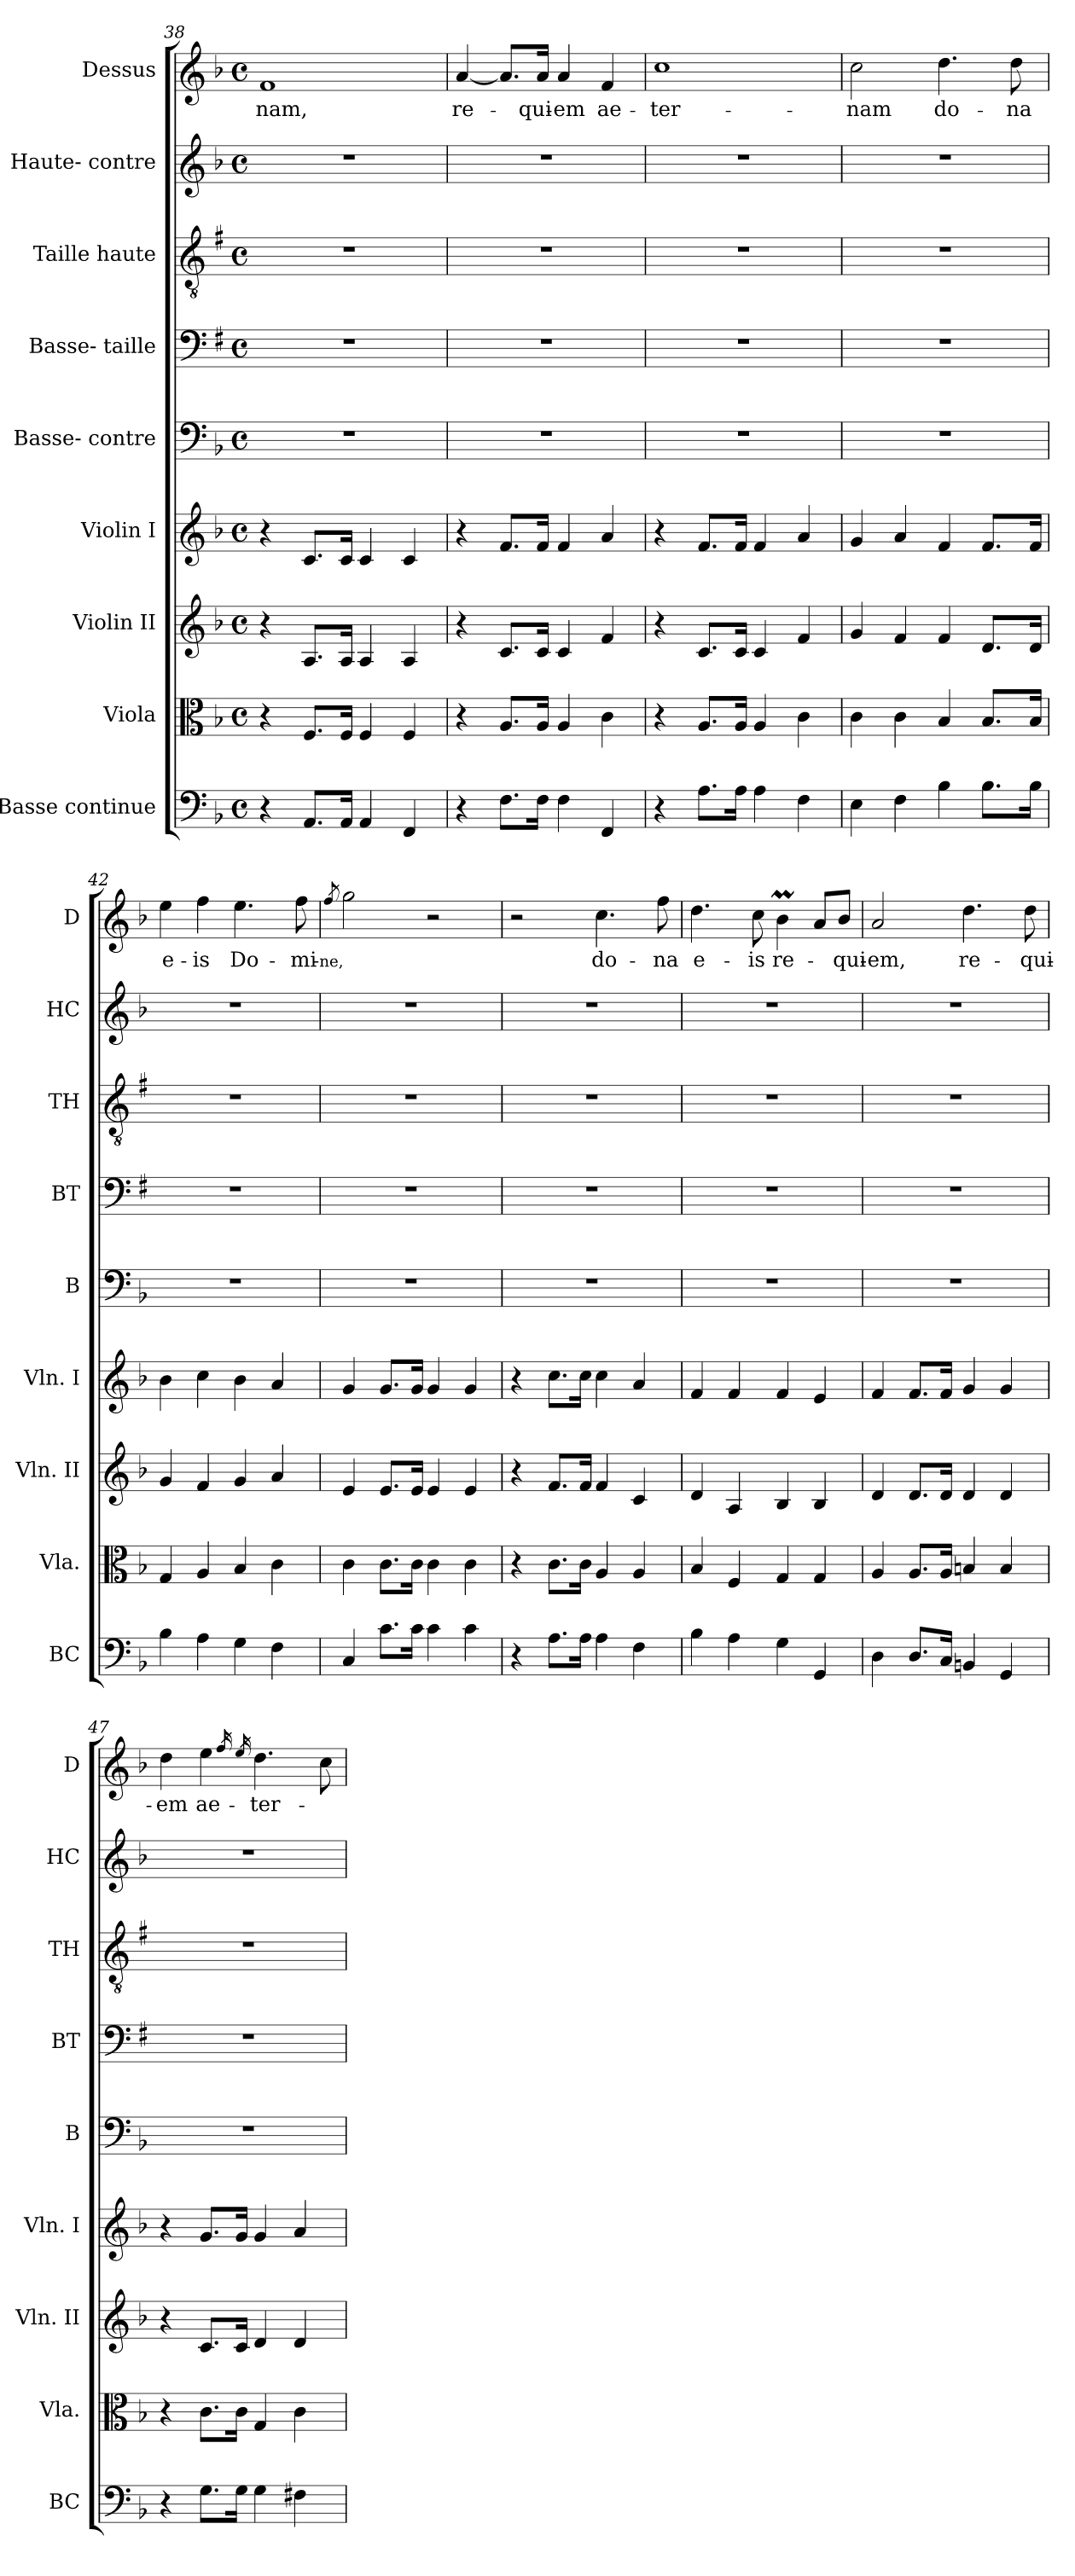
**kern	**kern	**kern	**kern	**kern	**kern	**kern	**kern	**kern	**text
*part9	*part8	*part7	*part6	*part5	*part4	*part3	*part2	*part1	*part1
*staff9	*staff8	*staff7	*staff6	*staff5	*staff4	*staff3	*staff2	*staff1	*staff1
*I"Basse  continue	*I"Viola	*I"Violin II	*I"Violin I	*I"Basse- contre	*I"Basse- taille	*I"Taille haute	*I"Haute- contre	*I"Dessus	*
*I'BC	*I'Vla.	*I'Vln. II	*I'Vln. I	*I'B	*I'BT	*I'TH	*I'HC	*I'D	*
*clefF4	*clefC3	*clefG2	*clefG2	*clefF4	*clefF4	*clefGv2	*clefG2	*clefG2	*
*	*	*	*	*	*ITrd1c2	*ITrd1c2	*	*	*
*k[b-]	*k[b-]	*k[b-]	*k[b-]	*k[b-]	*k[b-]	*k[b-]	*k[b-]	*k[b-]	*
*F:	*F:	*F:	*F:	*F:	*F:	*F:	*F:	*F:	*
*M4/4	*M4/4	*M4/4	*M4/4	*M4/4	*M4/4	*M4/4	*M4/4	*M4/4	*
*met(c)	*met(c)	*met(c)	*met(c)	*met(c)	*met(c)	*met(c)	*met(c)	*met(c)	*
=38	=38	=38	=38	=38	=38	=38	=38	=38	=38
!	!	!	!	!	!	!	!	!	!LO:LY:b
4r	4r	4r	4r	1r	1r	1r	1r	1f	-nam,
8.AA/L	8.F/L	8.A/L	8.c/L	.	.	.	.	.	.
16AA/Jk	16F/Jk	16A/Jk	16c/Jk	.	.	.	.	.	.
4AA/	4F/	4A/	4c/	.	.	.	.	.	.
4FF/	4F/	4A/	4c/	.	.	.	.	.	.
=39	=39	=39	=39	=39	=39	=39	=39	=39	=39
!	!	!	!	!	!	!	!	!	!LO:LY:b
4r	4r	4r	4r	1r	1r	1r	1r	[4a/	re-
8.F\L	8.A/L	8.c/L	8.f/L	.	.	.	.	8.a/L]	.
!	!	!	!	!	!	!	!	!	!LO:LY:b
16F\Jk	16A/Jk	16c/Jk	16f/Jk	.	.	.	.	16a/Jk	-qui-
!	!	!	!	!	!	!	!	!	!LO:LY:b
4F\	4A/	4c/	4f/	.	.	.	.	4a/	-em
!	!	!	!	!	!	!	!	!	!LO:LY:b
4FF/	4c\	4f/	4a/	.	.	.	.	4f/	ae-
=40	=40	=40	=40	=40	=40	=40	=40	=40	=40
!	!	!	!	!	!	!	!	!	!LO:LY:b
4r	4r	4r	4r	1r	1r	1r	1r	1cc	-ter-
8.A\L	8.A/L	8.c/L	8.f/L	.	.	.	.	.	.
16A\Jk	16A/Jk	16c/Jk	16f/Jk	.	.	.	.	.	.
4A\	4A/	4c/	4f/	.	.	.	.	.	.
4F\	4c\	4f/	4a/	.	.	.	.	.	.
!!LO:LB:g=z
=41	=41	=41	=41	=41	=41	=41	=41	=41	=41
!	!	!	!	!	!	!	!	!	!LO:LY:b
4E\	4c\	4g/	4g/	1r	1r	1r	1r	2cc\	-nam
4F\	4c\	4f/	4a/	.	.	.	.	.	.
!	!	!	!	!	!	!	!	!	!LO:LY:b
4B-\	4B-/	4f/	4f/	.	.	.	.	4.dd\	do-
8.B-\L	8.B-/L	8.d/L	8.f/L	.	.	.	.	.	.
!	!	!	!	!	!	!	!	!	!LO:LY:b
.	.	.	.	.	.	.	.	8dd\	-na
16B-\Jk	16B-/Jk	16d/Jk	16f/Jk	.	.	.	.	.	.
=42	=42	=42	=42	=42	=42	=42	=42	=42	=42
!	!	!	!	!	!	!	!	!	!LO:LY:b
4B-\	4G/	4g/	4b-\	1r	1r	1r	1r	4ee\	e-
!	!	!	!	!	!	!	!	!	!LO:LY:b
4A\	4A/	4f/	4cc\	.	.	.	.	4ff\	-is
!	!	!	!	!	!	!	!	!	!LO:LY:b
4G\	4B-/	4g/	4b-\	.	.	.	.	4.ee\	Do-
4F\	4c\	4a/	4a/	.	.	.	.	.	.
!	!	!	!	!	!	!	!	!	!LO:LY:b
.	.	.	.	.	.	.	.	8ff\	-mi-
=43	=43	=43	=43	=43	=43	=43	=43	=43	=43
!	!	!	!	!	!	!	!	!	!LO:LY:b
.	.	.	.	.	.	.	.	8qff/	-ne,
4C/	4c\	4e/	4g/	1r	1r	1r	1r	2gg\	.
8.c\L	8.c\L	8.e/L	8.g/L	.	.	.	.	.	.
16c\Jk	16c\Jk	16e/Jk	16g/Jk	.	.	.	.	.	.
4c\	4c\	4e/	4g/	.	.	.	.	2r	.
4c\	4c\	4e/	4g/	.	.	.	.	.	.
=44	=44	=44	=44	=44	=44	=44	=44	=44	=44
4r	4r	4r	4r	1r	1r	1r	1r	2r	.
8.A\L	8.c\L	8.f/L	8.cc\L	.	.	.	.	.	.
16A\Jk	16c\Jk	16f/Jk	16cc\Jk	.	.	.	.	.	.
!	!	!	!	!	!	!	!	!	!LO:LY:b
4A\	4A/	4f/	4cc\	.	.	.	.	4.cc\	do-
4F\	4A/	4c/	4a/	.	.	.	.	.	.
!	!	!	!	!	!	!	!	!	!LO:LY:b
.	.	.	.	.	.	.	.	8ff\	-na
=45	=45	=45	=45	=45	=45	=45	=45	=45	=45
!	!	!	!	!	!	!	!	!	!LO:LY:b
4B-\	4B-/	4d/	4f/	1r	1r	1r	1r	4.dd\	e-
4A\	4F/	4A/	4f/	.	.	.	.	.	.
!	!	!	!	!	!	!	!	!	!LO:LY:b
.	.	.	.	.	.	.	.	8cc\	-is
!	!	!	!	!	!	!	!	!	!LO:LY:b
4G\	4G/	4B-/	4f/	.	.	.	.	4b-M\	re-
4GG/	4G/	4B-/	4e/	.	.	.	.	8a/L	.
!	!	!	!	!	!	!	!	!	!LO:LY:b
.	.	.	.	.	.	.	.	8b-/J	-qui-
=46	=46	=46	=46	=46	=46	=46	=46	=46	=46
!	!	!	!	!	!	!	!	!	!LO:LY:b
4D\	4A/	4d/	4f/	1r	1r	1r	1r	2a>/	-em,
8.D/L	8.A/L	8.d/L	8.f/L	.	.	.	.	.	.
16C/Jk	16A/Jk	16d/Jk	16f/Jk	.	.	.	.	.	.
!	!	!	!	!	!	!	!	!	!LO:LY:b
4BBn/	4Bn/	4d/	4g/	.	.	.	.	4.dd\	re-
4GG/	4B/	4d/	4g/	.	.	.	.	.	.
!	!	!	!	!	!	!	!	!	!LO:LY:b
.	.	.	.	.	.	.	.	8dd\	-qui-
!!LO:PB:g=z
=47	=47	=47	=47	=47	=47	=47	=47	=47	=47
!	!	!	!	!	!	!	!	!	!LO:LY:b
4r	4r	4r	4r	1r	1r	1r	1r	4dd\	-em
!	!	!	!	!	!	!	!	!	!LO:LY:b
8.G\L	8.c\L	8.c/L	8.g/L	.	.	.	.	4ee\	ae-
16G\Jk	16c\Jk	16c/Jk	16g/Jk	.	.	.	.	.	.
.	.	.	.	.	.	.	.	16qff/	.
.	.	.	.	.	.	.	.	16qee/	.
!	!	!	!	!	!	!	!	!	!LO:LY:b
4G\	4G/	4d/	4g/	.	.	.	.	4.dd\	-ter-
4F#X\	4c\	4d/	4a/	.	.	.	.	.	.
.	.	.	.	.	.	.	.	8cc\	.
=	=	=	=	=	=	=	=	=	=
*-	*-	*-	*-	*-	*-	*-	*-	*-	*-
